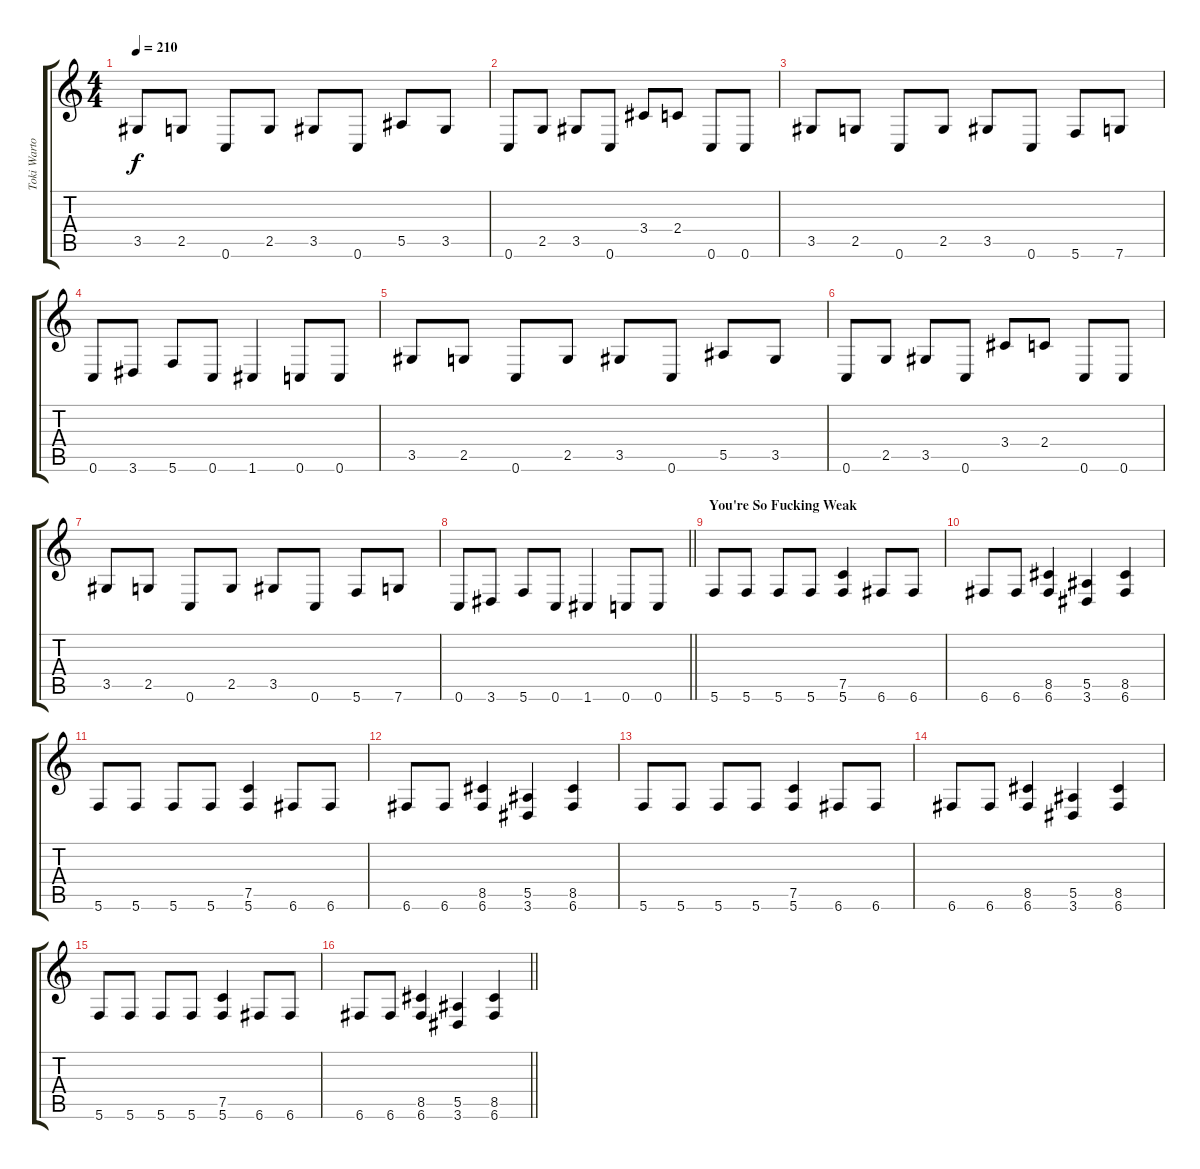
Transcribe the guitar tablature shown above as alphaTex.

\track ("Toki Wartooth (Rhythm Guitar)" "Toki Warto") {instrument distortionguitar}
\staff {score tabs}
\tuning (C4 G3 Eb3 Bb2 F2 C2) {hide}
\ts (4 4)
\tempo 210
\clef g2
\ks c
3.5.8{dy f} 2.5.8 0.6.8 2.5.8 3.5.8 0.6.8 5.5.8 3.5.8 |
0.6.8 2.5.8 3.5.8 0.6.8 3.4.8 2.4.8 0.6.8 0.6.8 |
3.5.8 2.5.8 0.6.8 2.5.8 3.5.8 0.6.8 5.6.8 7.6.8 |
0.6.8 3.6.8 5.6.8 0.6.8 1.6.4 0.6.8 0.6.8 |
3.5.8 2.5.8 0.6.8 2.5.8 3.5.8 0.6.8 5.5.8 3.5.8 |
0.6.8 2.5.8 3.5.8 0.6.8 3.4.8 2.4.8 0.6.8 0.6.8 |
3.5.8 2.5.8 0.6.8 2.5.8 3.5.8 0.6.8 5.6.8 7.6.8 |
\barLineRight lightlight
0.6.8 3.6.8 5.6.8 0.6.8 1.6.4 0.6.8 0.6.8 |
\section ("" "You're So Fucking Weak")
5.6.8 5.6.8 5.6.8 5.6.8 (7.5 5.6).4 6.6.8 6.6.8 |
6.6.8 6.6.8 (8.5 6.6).4 (5.5 3.6).4 (8.5 6.6).4 |
5.6.8 5.6.8 5.6.8 5.6.8 (7.5 5.6).4 6.6.8 6.6.8 |
6.6.8 6.6.8 (8.5 6.6).4 (5.5 3.6).4 (8.5 6.6).4 |
5.6.8 5.6.8 5.6.8 5.6.8 (7.5 5.6).4 6.6.8 6.6.8 |
6.6.8 6.6.8 (8.5 6.6).4 (5.5 3.6).4 (8.5 6.6).4 |
5.6.8 5.6.8 5.6.8 5.6.8 (7.5 5.6).4 6.6.8 6.6.8 |
\barLineRight lightlight
6.6.8 6.6.8 (8.5 6.6).4 (5.5 3.6).4 (8.5 6.6).4
